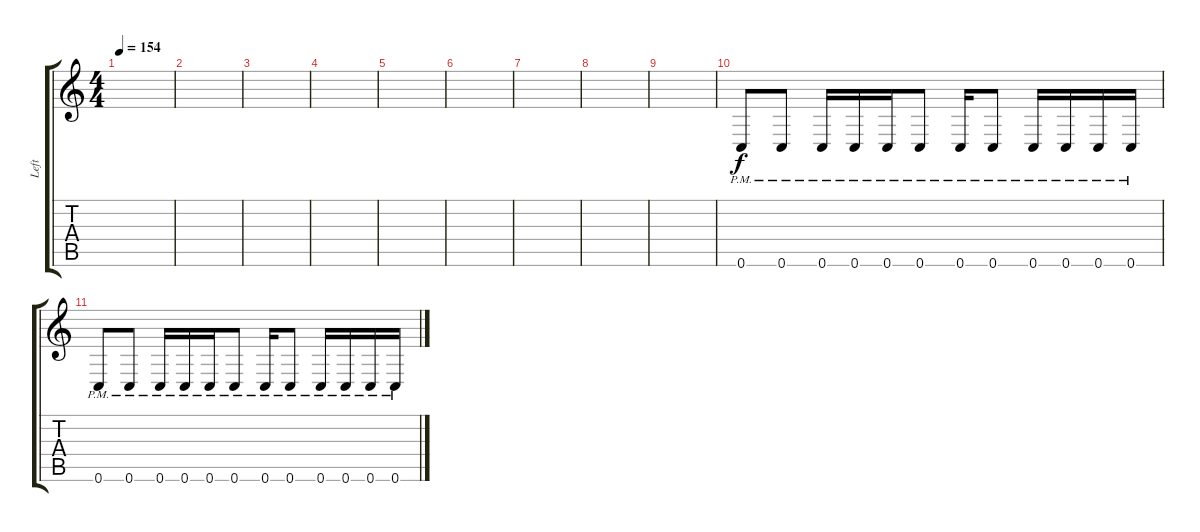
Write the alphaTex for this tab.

\track ("Left" "Left") {instrument distortionguitar bank 255}
\staff {score tabs}
\tuning (D4 A3 F3 C3 G2 C2) {hide}
\ts (4 4)
\tempo 154
\clef g2
\ks c
|
|
|
|
|
|
|
|
|
0.6{pm}.8 0.6{pm}.8 0.6{pm}.16 0.6{pm}.16 0.6{pm}.16 0.6{pm}.8 0.6{pm}.16 0.6{pm}.8 0.6{pm}.16 0.6{pm}.16 0.6{pm}.16 0.6{pm}.16 |
0.6{pm}.8 0.6{pm}.8 0.6{pm}.16 0.6{pm}.16 0.6{pm}.16 0.6{pm}.8 0.6{pm}.16 0.6{pm}.8 0.6{pm}.16 0.6{pm}.16 0.6{pm}.16 0.6{pm}.16
